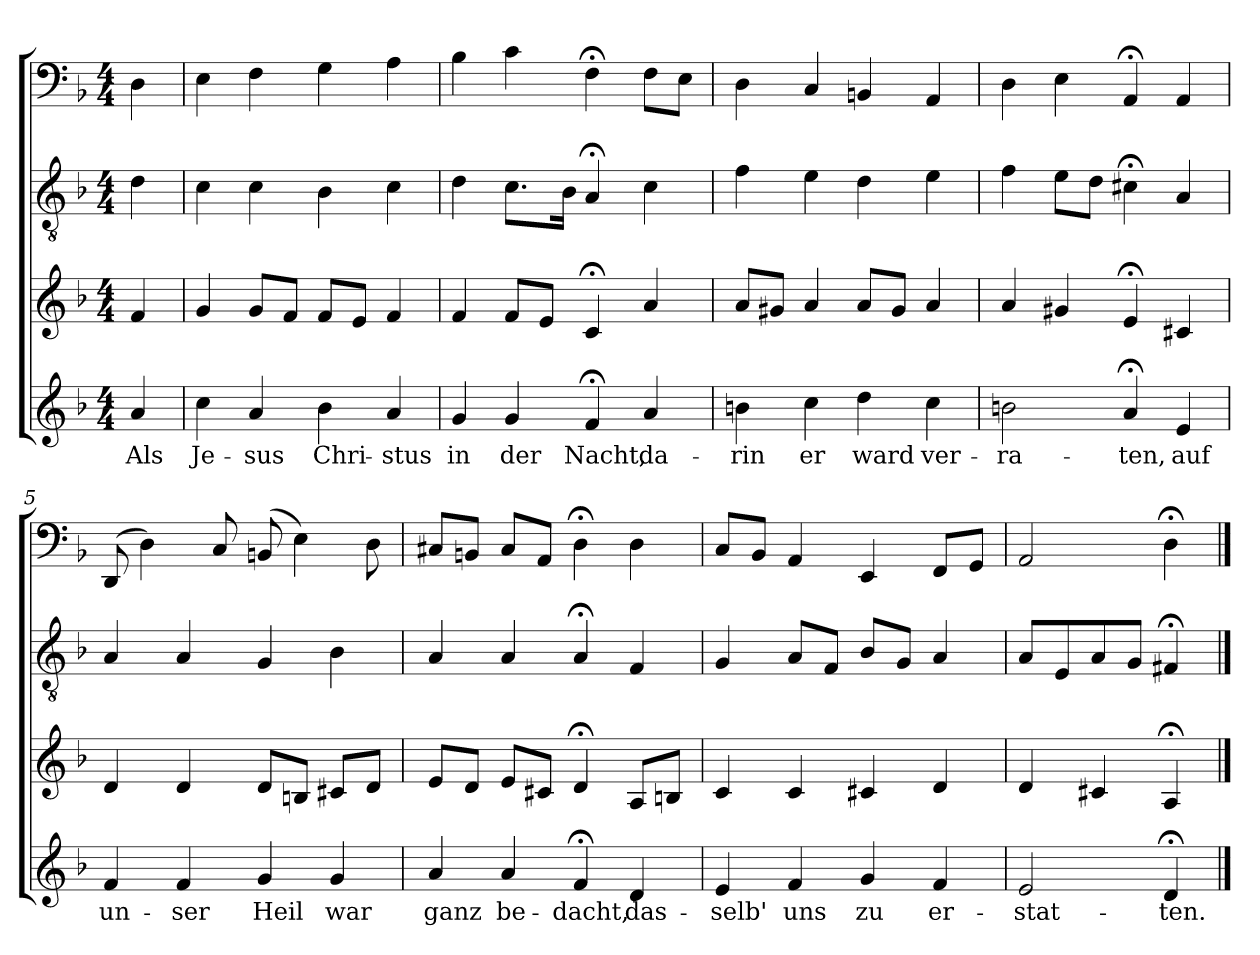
**kern	**text	**kern	**kern	**kern
*part4	*part4	*part3	*part2	*part1
*staff4	*staff4	*staff3	*staff2	*staff1
*clefG2	*	*clefG2	*clefGv2	*clefF4
*k[b-]	*	*k[b-]	*k[b-]	*k[b-]
*d:	*	*d:	*d:	*d:
*M4/4	*	*M4/4	*M4/4	*M4/4
=	=	=	=	=
4a/	Als	4f/	4d\	4D\
=1	=1	=1	=1	=1
4cc\	Je-	4g/	4c\	4E\
4a/	-sus	8g/L	4c\	4F\
.	.	8f/J	.	.
4b-\	Chri-	8f/L	4B-\	4G\
.	.	8e/J	.	.
4a/	-stus	4f/	4c\	4A\
=2	=2	=2	=2	=2
4g/	in	4f/	4d\	4B-\
4g/	der	8f/L	8.c\L	4c\
.	.	8e/J	.	.
.	.	.	16B-\Jk	.
4f;</	Nacht,	4c;</	4A;</	4F;<\
4a/	da-	4a/	4c\	8F\L
.	.	.	.	8E\J
=3	=3	=3	=3	=3
4bn\	-rin	8a/L	4f\	4D\
.	.	8g#X/J	.	.
4cc\	er	4a/	4e\	4C/
4dd\	ward	8a/L	4d\	4BBn/
.	.	8g#/J	.	.
4cc\	ver-	4a/	4e\	4AA/
=4	=4	=4	=4	=4
2bn\	-ra-	4a/	4f\	4D\
.	.	4g#X/	8e\L	4E\
.	.	.	8d\J	.
4a;</	-ten,	4e;</	4c#X;<\	4AA;</
4e/	auf	4c#X/	4A/	4AA/
=5	=5	=5	=5	=5
4f/	un-	4d/	4A/	(8DD/
.	.	.	.	4D\)
4f/	-ser	4d/	4A/	.
.	.	.	.	8C/
4g/	Heil	8d/L	4G/	(8BBn/
.	.	8Bn/J	.	4E\)
4g/	war	8c#X/L	4B-\	.
.	.	8d/J	.	8D\
=6	=6	=6	=6	=6
4a/	ganz	8e/L	4A/	8C#X/L
.	.	8d/J	.	8BBn/J
4a/	be-	8e/L	4A/	8C#/L
.	.	8c#X/J	.	8AA/J
4f;</	-dacht,	4d;</	4A;</	4D;<\
4d/	das-	8A/L	4F/	4D\
.	.	8Bn/J	.	.
=7	=7	=7	=7	=7
4e/	-selb'	4c/	4G/	8C/L
.	.	.	.	8BB-/J
4f/	uns	4c/	8A/L	4AA/
.	.	.	8F/J	.
4g/	zu	4c#X/	8B-/L	4EE/
.	.	.	8G/J	.
4f/	er-	4d/	4A/	8FF/L
.	.	.	.	8GG/J
=8	=8	=8	=8	=8
2e/	-stat-	4d/	8A/L	2AA/
.	.	.	8E/	.
.	.	4c#X/	8A/	.
.	.	.	8G/J	.
4d;</	-ten.	4A;</	4F#X;</	4D;<\
==	==	==	==	==
*-	*-	*-	*-	*-
